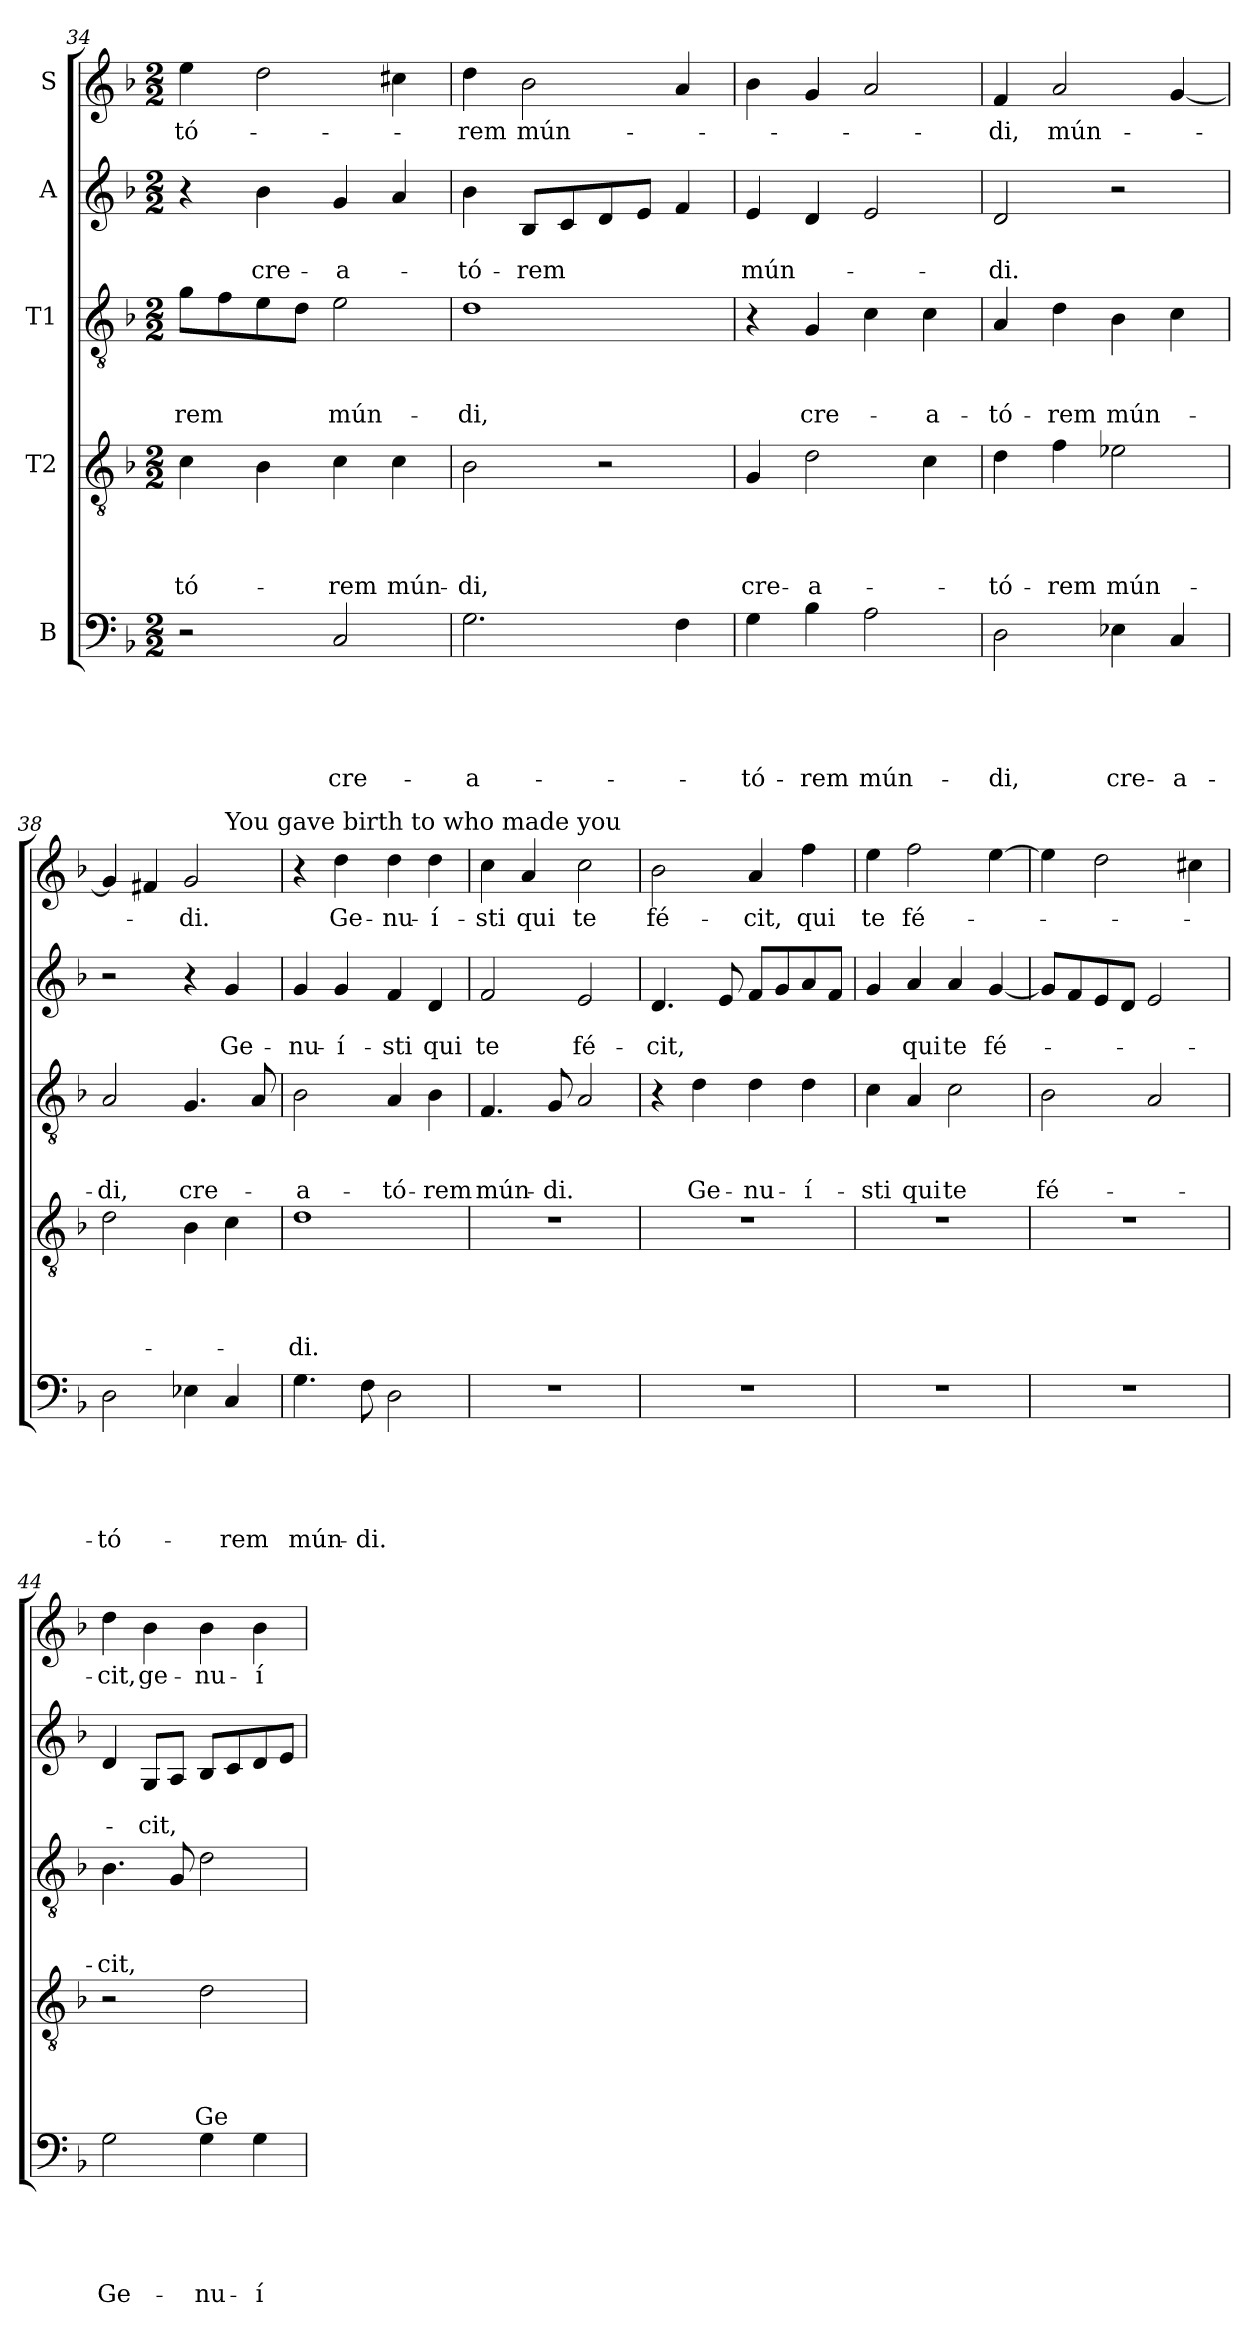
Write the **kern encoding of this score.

**kern	**text	**text	**text	**text	**text	**kern	**text	**text	**text	**text	**kern	**text	**text	**text	**kern	**text	**text	**kern	**text
*part5	*part5	*part5	*part5	*part5	*part5	*part4	*part4	*part4	*part4	*part4	*part3	*part3	*part3	*part3	*part2	*part2	*part2	*part1	*part1
*staff5	*staff5	*staff5	*staff5	*staff5	*staff5	*staff4	*staff4	*staff4	*staff4	*staff4	*staff3	*staff3	*staff3	*staff3	*staff2	*staff2	*staff2	*staff1	*staff1
*I"B	*	*	*	*	*	*I"T2	*	*	*	*	*I"T1	*	*	*	*I"A	*	*	*I"S	*
*clefF4	*	*	*	*	*	*clefGv2	*	*	*	*	*clefGv2	*	*	*	*clefG2	*	*	*clefG2	*
*k[b-]	*	*	*	*	*	*k[b-]	*	*	*	*	*k[b-]	*	*	*	*k[b-]	*	*	*k[b-]	*
*F:	*	*	*	*	*	*F:	*	*	*	*	*F:	*	*	*	*F:	*	*	*F:	*
*M2/2	*	*	*	*	*	*M2/2	*	*	*	*	*M2/2	*	*	*	*M2/2	*	*	*M2/2	*
=34	=34	=34	=34	=34	=34	=34	=34	=34	=34	=34	=34	=34	=34	=34	=34	=34	=34	=34	=34
!	!	!	!	!	!	!	!	!	!	!LO:LY:b	!	!	!	!LO:LY:b	!	!	!	!	!LO:LY:b
2r	.	.	.	.	.	4c\	.	.	.	-tó-	8g\L	.	.	-rem	4r	.	.	4ee\	-tó-
.	.	.	.	.	.	.	.	.	.	.	8f\	.	.	.	.	.	.	.	.
!	!	!	!	!	!	!	!	!	!	!	!	!	!	!	!	!	!LO:LY:b	!	!
.	.	.	.	.	.	4B-\	.	.	.	.	8e\	.	.	.	4b-\	.	cre-	2dd\	.
.	.	.	.	.	.	.	.	.	.	.	8d\J	.	.	.	.	.	.	.	.
!	!	!	!	!	!LO:LY:b	!	!	!	!	!LO:LY:b	!	!	!	!LO:LY:b	!	!	!LO:LY:b	!	!
2C/	.	.	.	.	cre-	4c\	.	.	.	-rem	2e\	.	.	mún-	4g/	.	-a-	.	.
!	!	!	!	!	!	!	!	!	!	!LO:LY:b	!	!	!	!	!	!	!	!	!
.	.	.	.	.	.	4c\	.	.	.	mún-	.	.	.	.	4a/	.	.	4cc#i\	.
=35	=35	=35	=35	=35	=35	=35	=35	=35	=35	=35	=35	=35	=35	=35	=35	=35	=35	=35	=35
!	!	!	!	!	!LO:LY:b	!	!	!	!	!LO:LY:b	!	!	!	!LO:LY:b	!	!	!LO:LY:b	!	!LO:LY:b
2.G\	.	.	.	.	-a-	2B-\	.	.	.	-di,	1d	.	.	-di,	4b-\	.	-tó-	4dd\	-rem
!	!	!	!	!	!	!	!	!	!	!	!	!	!	!	!	!	!LO:LY:b	!	!LO:LY:b
.	.	.	.	.	.	.	.	.	.	.	.	.	.	.	8B-/L	.	-rem	2b-\	mún-
.	.	.	.	.	.	.	.	.	.	.	.	.	.	.	8c/	.	.	.	.
.	.	.	.	.	.	2r	.	.	.	.	.	.	.	.	8d/	.	.	.	.
.	.	.	.	.	.	.	.	.	.	.	.	.	.	.	8e/J	.	.	.	.
4F\	.	.	.	.	.	.	.	.	.	.	.	.	.	.	4f/	.	.	4a/	.
=36	=36	=36	=36	=36	=36	=36	=36	=36	=36	=36	=36	=36	=36	=36	=36	=36	=36	=36	=36
!	!	!	!	!	!LO:LY:b	!	!	!	!	!LO:LY:b	!	!	!	!	!	!	!LO:LY:b	!	!
4G\	.	.	.	.	-tó-	4G/	.	.	.	cre-	4r	.	.	.	4e/	.	mún-	4b-\	.
!	!	!	!	!	!LO:LY:b	!	!	!	!	!LO:LY:b	!	!	!	!LO:LY:b	!	!	!	!	!
4B-\	.	.	.	.	-rem	2d\	.	.	.	-a-	4G/	.	.	cre-	4d/	.	.	4g/	.
!	!	!	!	!	!LO:LY:b	!	!	!	!	!	!	!	!	!	!	!	!	!	!
2A\	.	.	.	.	mún-	.	.	.	.	.	4c\	.	.	.	2e/	.	.	2a/	.
!	!	!	!	!	!	!	!	!	!	!	!	!	!	!LO:LY:b	!	!	!	!	!
.	.	.	.	.	.	4c\	.	.	.	.	4c\	.	.	-a-	.	.	.	.	.
!!LO:PB:g=z
=37	=37	=37	=37	=37	=37	=37	=37	=37	=37	=37	=37	=37	=37	=37	=37	=37	=37	=37	=37
!	!	!	!	!	!LO:LY:b	!	!	!	!	!LO:LY:b	!	!	!	!LO:LY:b	!	!	!LO:LY:b	!	!LO:LY:b
2D\	.	.	.	.	-di,	4d\	.	.	.	-tó-	4A/	.	.	-tó-	2d/	.	-di.	4f/	-di,
!	!	!	!	!	!	!	!	!	!	!LO:LY:b	!	!	!	!LO:LY:b	!	!	!	!	!LO:LY:b
.	.	.	.	.	.	4f\	.	.	.	-rem	4d\	.	.	-rem	.	.	.	2a/	mún-
!	!	!	!	!	!LO:LY:b	!	!	!	!	!LO:LY:b	!	!	!	!LO:LY:b	!	!	!	!	!
4E-i\	.	.	.	.	cre-	2e-X\	.	.	.	mún-	4B-\	.	.	mún-	2r	.	.	.	.
!	!	!	!	!	!LO:LY:b	!	!	!	!	!	!	!	!	!	!	!	!	!	!
4C/	.	.	.	.	-a-	.	.	.	.	.	4c\	.	.	.	.	.	.	[4g/	.
=38	=38	=38	=38	=38	=38	=38	=38	=38	=38	=38	=38	=38	=38	=38	=38	=38	=38	=38	=38
!	!	!	!	!	!LO:LY:b	!	!	!	!	!	!	!	!	!LO:LY:b	!	!	!	!	!
*	*	*	*	*	*	*	*	*	*	*	*	*	*	*	*	*	*	*^	*
2D\	.	.	.	.	-tó-	2d\	.	.	.	.	2A/	.	.	-di,	2r	.	.	4g/]	2.ryy	.
.	.	.	.	.	.	.	.	.	.	.	.	.	.	.	.	.	.	4f#i/	.	.
!	!	!	!	!	!	!	!	!	!	!	!	!	!	!LO:LY:b	!	!	!	!	!	!LO:LY:b
4E-i\	.	.	.	.	.	4B-\	.	.	.	.	4.G/	.	.	cre-	4r	.	.	2g/	.	-di.
!	!	!	!	!	!	!	!	!	!	!	!	!	!	!	!	!	!	!	!LO:TX:a:t=You gave birth to who made you	!
!	!	!	!	!	!LO:LY:b	!	!	!	!	!	!	!	!	!	!	!	!LO:LY:b	!	!	!
4C/	.	.	.	.	-rem	4c\	.	.	.	.	.	.	.	.	4g/	.	Ge-	.	4ryy	.
.	.	.	.	.	.	.	.	.	.	.	8A/	.	.	.	.	.	.	.	.	.
=39	=39	=39	=39	=39	=39	=39	=39	=39	=39	=39	=39	=39	=39	=39	=39	=39	=39	=39	=39	=39
!	!	!	!	!	!LO:LY:b	!	!	!	!	!LO:LY:b	!	!	!	!LO:LY:b	!	!	!LO:LY:b	!	!	!
*	*	*	*	*	*	*	*	*	*	*	*	*	*	*	*	*	*	*v	*v	*
4.G\	.	.	.	.	mún-	1d	.	.	.	-di.	2B-\	.	.	-a-	4g/	.	-nu-	4r	.
!	!	!	!	!	!	!	!	!	!	!	!	!	!	!	!	!	!LO:LY:b	!	!LO:LY:b
.	.	.	.	.	.	.	.	.	.	.	.	.	.	.	4g/	.	-í-	4dd\	Ge-
!	!	!	!	!	!LO:LY:b	!	!	!	!	!	!	!	!	!	!	!	!	!	!
8F\	.	.	.	.	-di.	.	.	.	.	.	.	.	.	.	.	.	.	.	.
!	!	!	!	!	!	!	!	!	!	!	!	!	!	!LO:LY:b	!	!	!LO:LY:b	!	!LO:LY:b
2D\	.	.	.	.	.	.	.	.	.	.	4A/	.	.	-tó-	4f/	.	-sti	4dd\	-nu-
!	!	!	!	!	!	!	!	!	!	!	!	!	!	!LO:LY:b	!	!	!LO:LY:b	!	!LO:LY:b
.	.	.	.	.	.	.	.	.	.	.	4B-\	.	.	-rem	4d/	.	qui	4dd\	-í-
=40	=40	=40	=40	=40	=40	=40	=40	=40	=40	=40	=40	=40	=40	=40	=40	=40	=40	=40	=40
!	!	!	!	!	!	!	!	!	!	!	!	!	!	!LO:LY:b	!	!	!LO:LY:b	!	!LO:LY:b
1r	.	.	.	.	.	1r	.	.	.	.	4.F/	.	.	mún-	2f/	.	te	4cc\	-sti
!	!	!	!	!	!	!	!	!	!	!	!	!	!	!	!	!	!	!	!LO:LY:b
.	.	.	.	.	.	.	.	.	.	.	.	.	.	.	.	.	.	4a/	qui
!	!	!	!	!	!	!	!	!	!	!	!	!	!	!LO:LY:b	!	!	!	!	!
.	.	.	.	.	.	.	.	.	.	.	8G/	.	.	-di.	.	.	.	.	.
!	!	!	!	!	!	!	!	!	!	!	!	!	!	!	!	!	!LO:LY:b	!	!LO:LY:b
.	.	.	.	.	.	.	.	.	.	.	2A/	.	.	.	2e/	.	fé-	2cc\	te
=41	=41	=41	=41	=41	=41	=41	=41	=41	=41	=41	=41	=41	=41	=41	=41	=41	=41	=41	=41
!	!	!	!	!	!	!	!	!	!	!	!	!	!	!	!	!	!LO:LY:b	!	!LO:LY:b
1r	.	.	.	.	.	1r	.	.	.	.	4r	.	.	.	4.d/	.	-cit,	2b-\	fé-
!	!	!	!	!	!	!	!	!	!	!	!	!	!	!LO:LY:b	!	!	!	!	!
.	.	.	.	.	.	.	.	.	.	.	4d\	.	.	Ge-	.	.	.	.	.
.	.	.	.	.	.	.	.	.	.	.	.	.	.	.	8e/	.	.	.	.
!	!	!	!	!	!	!	!	!	!	!	!	!	!	!LO:LY:b	!	!	!	!	!LO:LY:b
.	.	.	.	.	.	.	.	.	.	.	4d\	.	.	-nu-	8f/L	.	.	4a/	-cit,
.	.	.	.	.	.	.	.	.	.	.	.	.	.	.	8g/	.	.	.	.
!	!	!	!	!	!	!	!	!	!	!	!	!	!	!LO:LY:b	!	!	!	!	!LO:LY:b
.	.	.	.	.	.	.	.	.	.	.	4d\	.	.	-í-	8a/	.	.	4ff\	qui
.	.	.	.	.	.	.	.	.	.	.	.	.	.	.	8f/J	.	.	.	.
=42	=42	=42	=42	=42	=42	=42	=42	=42	=42	=42	=42	=42	=42	=42	=42	=42	=42	=42	=42
!	!	!	!	!	!	!	!	!	!	!	!	!	!	!LO:LY:b	!	!	!	!	!LO:LY:b
1r	.	.	.	.	.	1r	.	.	.	.	4c\	.	.	-sti	4g/	.	.	4ee\	te
!	!	!	!	!	!	!	!	!	!	!	!	!	!	!LO:LY:b	!	!	!LO:LY:b	!	!LO:LY:b
.	.	.	.	.	.	.	.	.	.	.	4A/	.	.	qui	4a/	.	qui	2ff\	fé-
!	!	!	!	!	!	!	!	!	!	!	!	!	!	!LO:LY:b	!	!	!LO:LY:b	!	!
.	.	.	.	.	.	.	.	.	.	.	2c\	.	.	te	4a/	.	te	.	.
!	!	!	!	!	!	!	!	!	!	!	!	!	!	!	!	!	!LO:LY:b	!	!
.	.	.	.	.	.	.	.	.	.	.	.	.	.	.	[4g/	.	fé-	[4ee\	.
!!LO:LB:g=z
=43	=43	=43	=43	=43	=43	=43	=43	=43	=43	=43	=43	=43	=43	=43	=43	=43	=43	=43	=43
!	!	!	!	!	!	!	!	!	!	!	!	!	!	!LO:LY:b	!	!	!	!	!
1r	.	.	.	.	.	1r	.	.	.	.	2B-\	.	.	fé-	8g/L]	.	.	4ee\]	.
.	.	.	.	.	.	.	.	.	.	.	.	.	.	.	8f/	.	.	.	.
.	.	.	.	.	.	.	.	.	.	.	.	.	.	.	8e/	.	.	2dd\	.
.	.	.	.	.	.	.	.	.	.	.	.	.	.	.	8d/J	.	.	.	.
.	.	.	.	.	.	.	.	.	.	.	2A/	.	.	.	2e/	.	.	.	.
.	.	.	.	.	.	.	.	.	.	.	.	.	.	.	.	.	.	4cc#i\	.
=44	=44	=44	=44	=44	=44	=44	=44	=44	=44	=44	=44	=44	=44	=44	=44	=44	=44	=44	=44
!	!	!	!	!	!LO:LY:b	!	!	!	!	!	!	!	!	!LO:LY:b	!	!	!	!	!LO:LY:b
2G\	.	.	.	.	Ge-	2r	.	.	.	.	4.B-\	.	.	-cit,	4d/	.	.	4dd\	-cit,
!	!	!	!	!	!	!	!	!	!	!	!	!	!	!	!	!	!LO:LY:b	!	!LO:LY:b
.	.	.	.	.	.	.	.	.	.	.	.	.	.	.	8G/L	.	-cit,	4b-\	ge-
.	.	.	.	.	.	.	.	.	.	.	8G/	.	.	.	8A/J	.	.	.	.
!	!	!	!	!	!LO:LY:b	!	!	!	!	!LO:LY:b	!	!	!	!	!	!	!	!	!LO:LY:b
4G\	.	.	.	.	-nu-	2d\	.	.	.	Ge-	2d\	.	.	.	8B-/L	.	.	4b-\	-nu-
.	.	.	.	.	.	.	.	.	.	.	.	.	.	.	8c/	.	.	.	.
!	!	!	!	!	!LO:LY:b	!	!	!	!	!	!	!	!	!	!	!	!	!	!LO:LY:b
4G\	.	.	.	.	-í-	.	.	.	.	.	.	.	.	.	8d/	.	.	4b-\	-í-
.	.	.	.	.	.	.	.	.	.	.	.	.	.	.	8e/J	.	.	.	.
=	=	=	=	=	=	=	=	=	=	=	=	=	=	=	=	=	=	=	=
*-	*-	*-	*-	*-	*-	*-	*-	*-	*-	*-	*-	*-	*-	*-	*-	*-	*-	*-	*-
